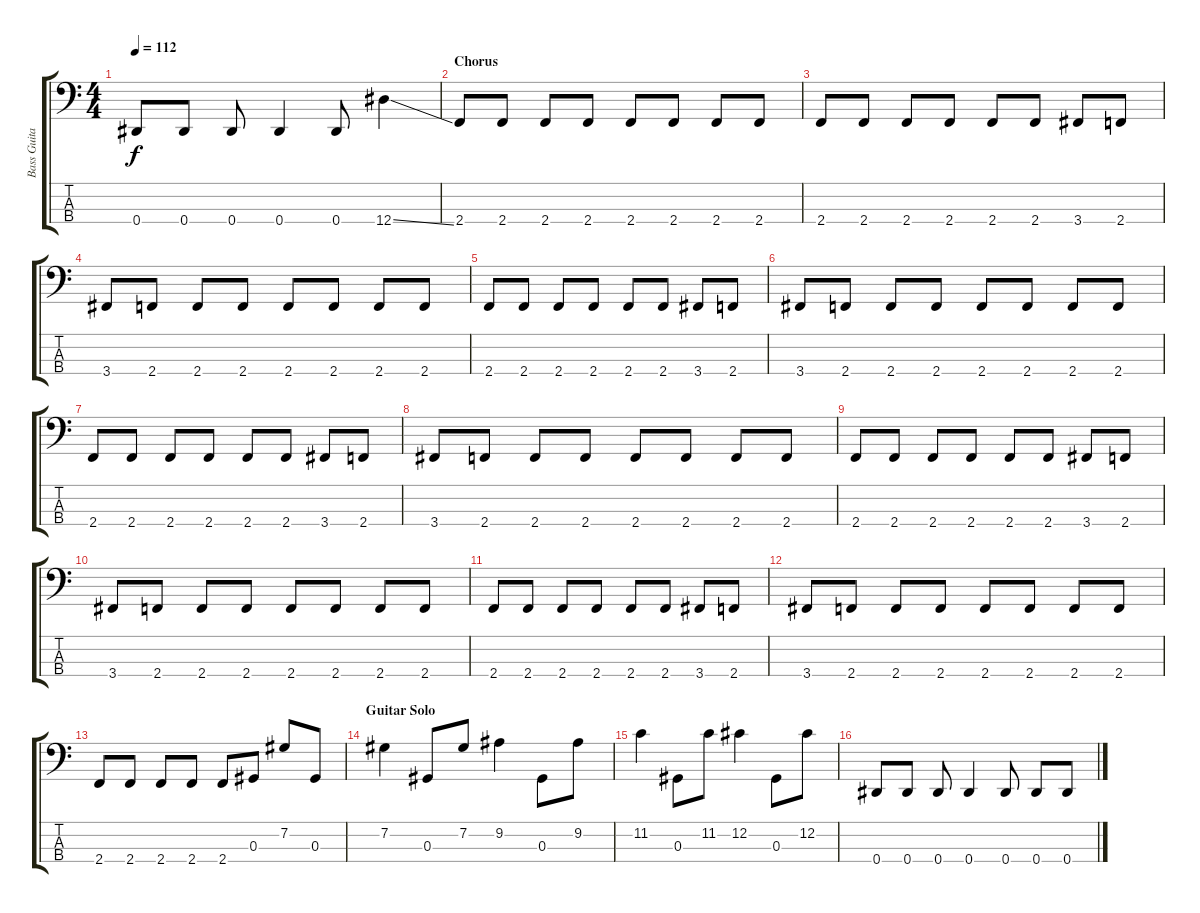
\track ("Bass Guitars" "Bass Guita") {instrument electricbasspick}
\staff {score tabs}
\tuning (Gb2 Db2 Ab1 Eb1) {hide}
\ts (4 4)
\tempo 112
\clef f4
\ks c
0.4.8{dy f} 0.4.8 0.4.8 0.4.4 0.4.8 12.4{ss}.4 |
\section ("" "Chorus")
2.4.8 2.4.8 2.4.8 2.4.8 2.4.8 2.4.8 2.4.8 2.4.8 |
2.4.8 2.4.8 2.4.8 2.4.8 2.4.8 2.4.8 3.4.8 2.4.8 |
3.4.8 2.4.8 2.4.8 2.4.8 2.4.8 2.4.8 2.4.8 2.4.8 |
2.4.8 2.4.8 2.4.8 2.4.8 2.4.8 2.4.8 3.4.8 2.4.8 |
3.4.8 2.4.8 2.4.8 2.4.8 2.4.8 2.4.8 2.4.8 2.4.8 |
2.4.8 2.4.8 2.4.8 2.4.8 2.4.8 2.4.8 3.4.8 2.4.8 |
3.4.8 2.4.8 2.4.8 2.4.8 2.4.8 2.4.8 2.4.8 2.4.8 |
2.4.8 2.4.8 2.4.8 2.4.8 2.4.8 2.4.8 3.4.8 2.4.8 |
3.4.8 2.4.8 2.4.8 2.4.8 2.4.8 2.4.8 2.4.8 2.4.8 |
2.4.8 2.4.8 2.4.8 2.4.8 2.4.8 2.4.8 3.4.8 2.4.8 |
3.4.8 2.4.8 2.4.8 2.4.8 2.4.8 2.4.8 2.4.8 2.4.8 |
2.4.8 2.4.8 2.4.8 2.4.8 2.4.8 0.3.8 7.2.8 0.3.8 |
\section ("" "Guitar Solo")
7.2.4 0.3.8 7.2.8 9.2.4 0.3.8 9.2.8 |
11.2.4 0.3.8 11.2.8 12.2.4 0.3.8 12.2.8 |
0.4.8 0.4.8 0.4.8 0.4.4 0.4.8 0.4.8 0.4.8
